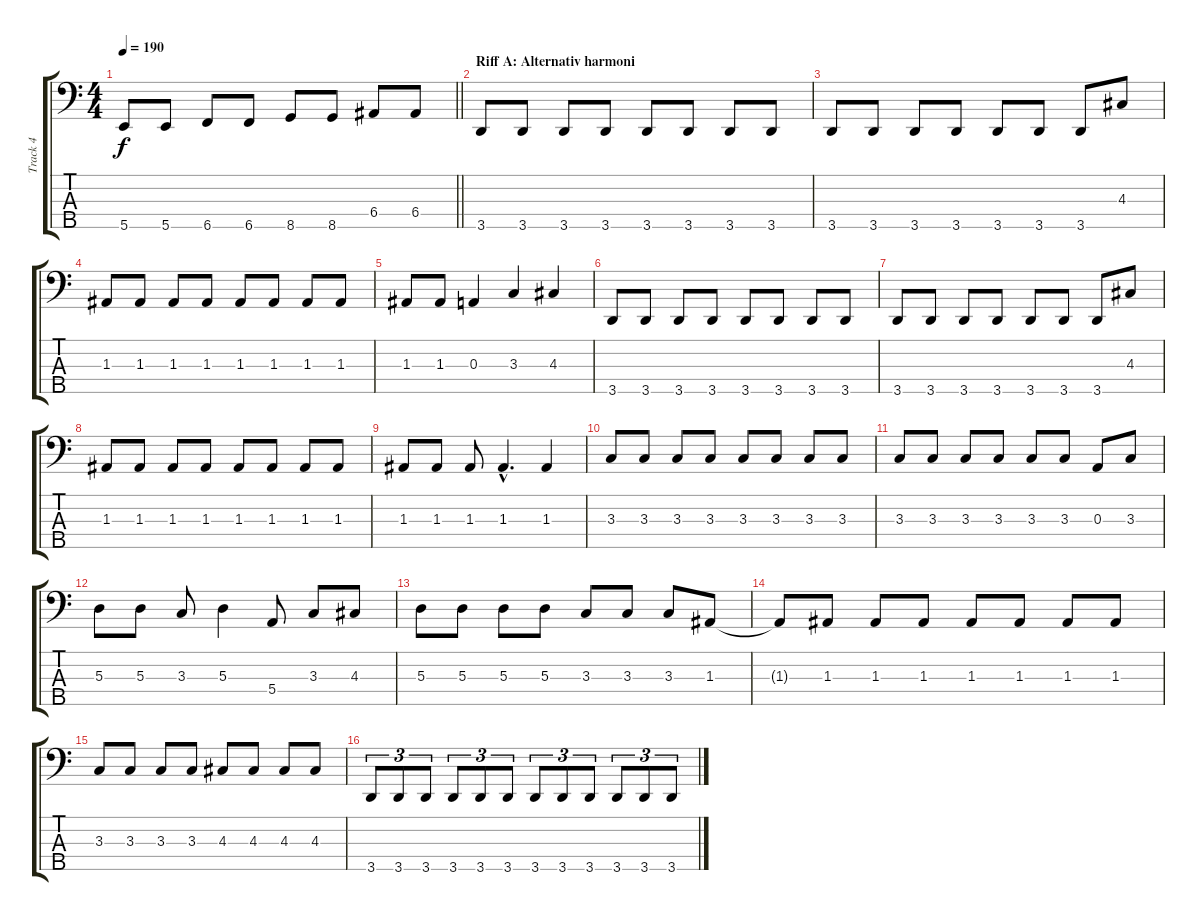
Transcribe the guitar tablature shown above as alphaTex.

\track ("Track 4" "Track 4") {instrument slapbass1}
\staff {score tabs}
\tuning (G2 D2 A1 E1 B0) {hide}
\ts (4 4)
\tempo 190
\clef f4
\barLineRight lightlight
\ks c
5.5.8{dy f} 5.5.8 6.5.8 6.5.8 8.5.8 8.5.8 6.4.8 6.4.8 |
\section ("" "Riff A: Alternativ harmoni")
3.5.8 3.5.8 3.5.8 3.5.8 3.5.8 3.5.8 3.5.8 3.5.8 |
3.5.8 3.5.8 3.5.8 3.5.8 3.5.8 3.5.8 3.5.8 4.3.8 |
1.3.8 1.3.8 1.3.8 1.3.8 1.3.8 1.3.8 1.3.8 1.3.8 |
1.3.8 1.3.8 0.3.4 3.3.4 4.3.4 |
3.5.8 3.5.8 3.5.8 3.5.8 3.5.8 3.5.8 3.5.8 3.5.8 |
3.5.8 3.5.8 3.5.8 3.5.8 3.5.8 3.5.8 3.5.8 4.3.8 |
1.3.8 1.3.8 1.3.8 1.3.8 1.3.8 1.3.8 1.3.8 1.3.8 |
1.3.8 1.3.8 1.3.8 1.3{hac}.4{d} 1.3.4 |
3.3.8 3.3.8 3.3.8 3.3.8 3.3.8 3.3.8 3.3.8 3.3.8 |
3.3.8 3.3.8 3.3.8 3.3.8 3.3.8 3.3.8 0.3.8 3.3.8 |
5.3.8 5.3.8 3.3.8 5.3.4 5.4.8 3.3.8 4.3.8 |
5.3.8 5.3.8 5.3.8 5.3.8 3.3.8 3.3.8 3.3.8 1.3.8 |
1.3{t}.8 1.3.8 1.3.8 1.3.8 1.3.8 1.3.8 1.3.8 1.3.8 |
3.3.8 3.3.8 3.3.8 3.3.8 4.3.8 4.3.8 4.3.8 4.3.8 |
3.5.8{tu (3 2)} 3.5.8{tu (3 2)} 3.5.8{tu (3 2)} 3.5.8{tu (3 2)} 3.5.8{tu (3 2)} 3.5.8{tu (3 2)} 3.5.8{tu (3 2)} 3.5.8{tu (3 2)} 3.5.8{tu (3 2)} 3.5.8{tu (3 2)} 3.5.8{tu (3 2)} 3.5.8{tu (3 2)}
